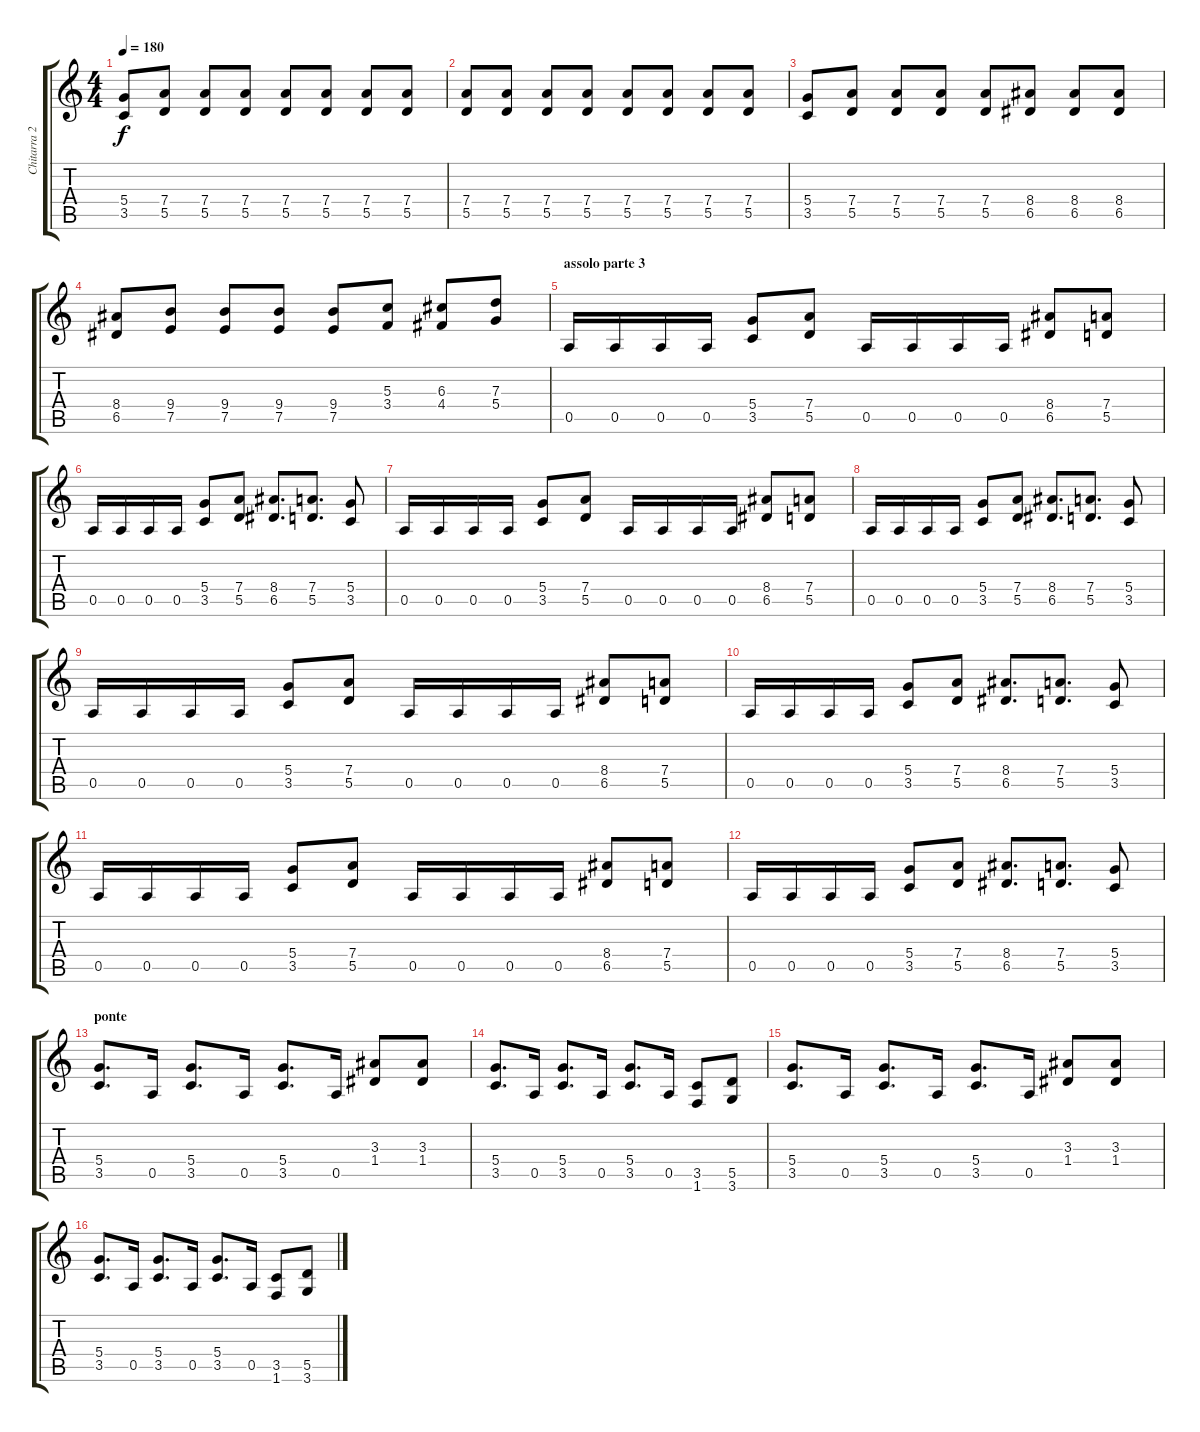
\track ("Chitarra 2" "Chitarra 2") {instrument distortionguitar}
\staff {score tabs}
\tuning (E4 B3 G3 D3 A2 E2) {hide}
\ts (4 4)
\tempo 180
\clef g2
\ks c
(5.4 3.5).8{dy f} (7.4 5.5).8 (7.4 5.5).8 (7.4 5.5).8 (7.4 5.5).8 (7.4 5.5).8 (7.4 5.5).8 (7.4 5.5).8 |
(7.4 5.5).8 (7.4 5.5).8 (7.4 5.5).8 (7.4 5.5).8 (7.4 5.5).8 (7.4 5.5).8 (7.4 5.5).8 (7.4 5.5).8 |
(5.4 3.5).8 (7.4 5.5).8 (7.4 5.5).8 (7.4 5.5).8 (7.4 5.5).8 (8.4 6.5).8 (8.4 6.5).8 (8.4 6.5).8 |
(8.4 6.5).8 (9.4 7.5).8 (9.4 7.5).8 (9.4 7.5).8 (9.4 7.5).8 (5.3 3.4).8 (6.3 4.4).8 (7.3 5.4).8 |
\section ("" "assolo parte 3")
0.5.16 0.5.16 0.5.16 0.5.16 (5.4 3.5).8 (7.4 5.5).8 0.5.16 0.5.16 0.5.16 0.5.16 (8.4 6.5).8 (7.4 5.5).8 |
0.5.16 0.5.16 0.5.16 0.5.16 (5.4 3.5).8 (7.4 5.5).8 (8.4 6.5).8{d} (7.4 5.5).8{d} (5.4 3.5).8 |
0.5.16 0.5.16 0.5.16 0.5.16 (5.4 3.5).8 (7.4 5.5).8 0.5.16 0.5.16 0.5.16 0.5.16 (8.4 6.5).8 (7.4 5.5).8 |
0.5.16 0.5.16 0.5.16 0.5.16 (5.4 3.5).8 (7.4 5.5).8 (8.4 6.5).8{d} (7.4 5.5).8{d} (5.4 3.5).8 |
0.5.16 0.5.16 0.5.16 0.5.16 (5.4 3.5).8 (7.4 5.5).8 0.5.16 0.5.16 0.5.16 0.5.16 (8.4 6.5).8 (7.4 5.5).8 |
0.5.16 0.5.16 0.5.16 0.5.16 (5.4 3.5).8 (7.4 5.5).8 (8.4 6.5).8{d} (7.4 5.5).8{d} (5.4 3.5).8 |
0.5.16 0.5.16 0.5.16 0.5.16 (5.4 3.5).8 (7.4 5.5).8 0.5.16 0.5.16 0.5.16 0.5.16 (8.4 6.5).8 (7.4 5.5).8 |
0.5.16 0.5.16 0.5.16 0.5.16 (5.4 3.5).8 (7.4 5.5).8 (8.4 6.5).8{d} (7.4 5.5).8{d} (5.4 3.5).8 |
\section ("" "ponte")
(5.4 3.5).8{d} 0.5.16 (5.4 3.5).8{d} 0.5.16 (5.4 3.5).8{d} 0.5.16 (3.3 1.4).8 (3.3 1.4).8 |
(5.4 3.5).8{d} 0.5.16 (5.4 3.5).8{d} 0.5.16 (5.4 3.5).8{d} 0.5.16 (3.5 1.6).8 (5.5 3.6).8 |
(5.4 3.5).8{d} 0.5.16 (5.4 3.5).8{d} 0.5.16 (5.4 3.5).8{d} 0.5.16 (3.3 1.4).8 (3.3 1.4).8 |
(5.4 3.5).8{d} 0.5.16 (5.4 3.5).8{d} 0.5.16 (5.4 3.5).8{d} 0.5.16 (3.5 1.6).8 (5.5 3.6).8
